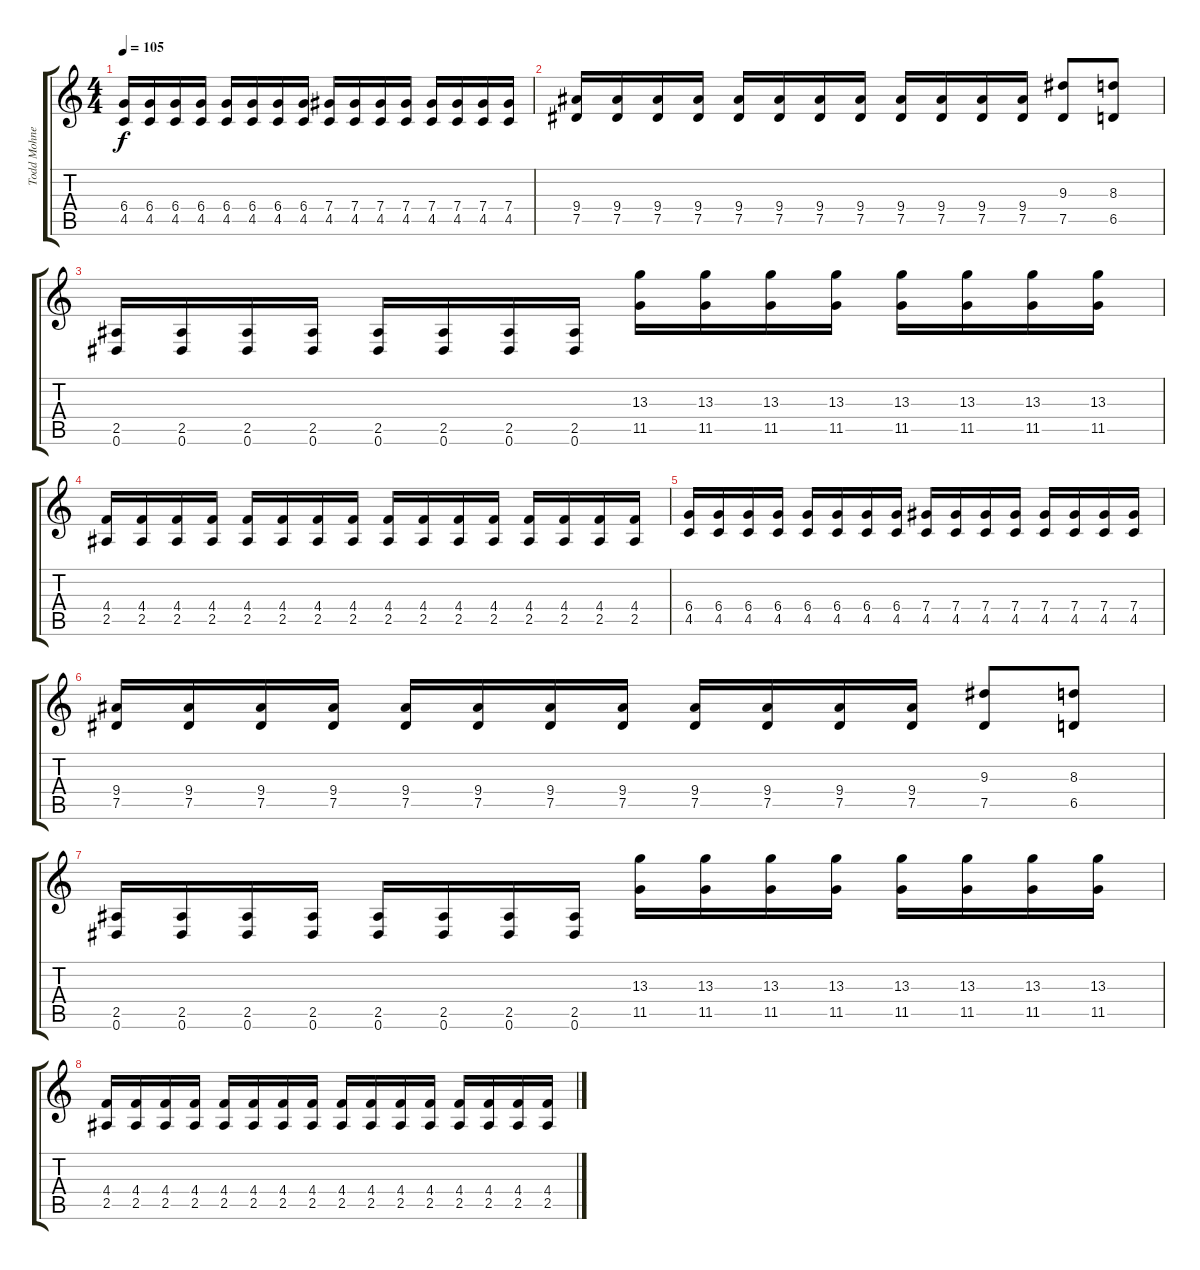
\track ("Todd Mohney" "Todd Mohne") {instrument overdrivenguitar}
\staff {score tabs}
\tuning (Eb4 Bb3 Gb3 Db3 Ab2 Eb2) {hide}
\ts (4 4)
\tempo 105
\clef g2
\ks c
(6.4 4.5).16{dy f} (6.4 4.5).16 (6.4 4.5).16 (6.4 4.5).16 (6.4 4.5).16 (6.4 4.5).16 (6.4 4.5).16 (6.4 4.5).16 (7.4 4.5).16 (7.4 4.5).16 (7.4 4.5).16 (7.4 4.5).16 (7.4 4.5).16 (7.4 4.5).16 (7.4 4.5).16 (7.4 4.5).16 |
(9.4 7.5).16 (9.4 7.5).16 (9.4 7.5).16 (9.4 7.5).16 (9.4 7.5).16 (9.4 7.5).16 (9.4 7.5).16 (9.4 7.5).16 (9.4 7.5).16 (9.4 7.5).16 (9.4 7.5).16 (9.4 7.5).16 (9.3 7.5).8 (8.3 6.5).8 |
(2.5 0.6).16 (2.5 0.6).16 (2.5 0.6).16 (2.5 0.6).16 (2.5 0.6).16 (2.5 0.6).16 (2.5 0.6).16 (2.5 0.6).16 (13.3 11.5).16 (13.3 11.5).16 (13.3 11.5).16 (13.3 11.5).16 (13.3 11.5).16 (13.3 11.5).16 (13.3 11.5).16 (13.3 11.5).16 |
(4.4 2.5).16 (4.4 2.5).16 (4.4 2.5).16 (4.4 2.5).16 (4.4 2.5).16 (4.4 2.5).16 (4.4 2.5).16 (4.4 2.5).16 (4.4 2.5).16 (4.4 2.5).16 (4.4 2.5).16 (4.4 2.5).16 (4.4 2.5).16 (4.4 2.5).16 (4.4 2.5).16 (4.4 2.5).16 |
(6.4 4.5).16 (6.4 4.5).16 (6.4 4.5).16 (6.4 4.5).16 (6.4 4.5).16 (6.4 4.5).16 (6.4 4.5).16 (6.4 4.5).16 (7.4 4.5).16 (7.4 4.5).16 (7.4 4.5).16 (7.4 4.5).16 (7.4 4.5).16 (7.4 4.5).16 (7.4 4.5).16 (7.4 4.5).16 |
(9.4 7.5).16 (9.4 7.5).16 (9.4 7.5).16 (9.4 7.5).16 (9.4 7.5).16 (9.4 7.5).16 (9.4 7.5).16 (9.4 7.5).16 (9.4 7.5).16 (9.4 7.5).16 (9.4 7.5).16 (9.4 7.5).16 (9.3 7.5).8 (8.3 6.5).8 |
(2.5 0.6).16 (2.5 0.6).16 (2.5 0.6).16 (2.5 0.6).16 (2.5 0.6).16 (2.5 0.6).16 (2.5 0.6).16 (2.5 0.6).16 (13.3 11.5).16 (13.3 11.5).16 (13.3 11.5).16 (13.3 11.5).16 (13.3 11.5).16 (13.3 11.5).16 (13.3 11.5).16 (13.3 11.5).16 |
(4.4 2.5).16 (4.4 2.5).16 (4.4 2.5).16 (4.4 2.5).16 (4.4 2.5).16 (4.4 2.5).16 (4.4 2.5).16 (4.4 2.5).16 (4.4 2.5).16 (4.4 2.5).16 (4.4 2.5).16 (4.4 2.5).16 (4.4 2.5).16 (4.4 2.5).16 (4.4 2.5).16 (4.4 2.5).16
